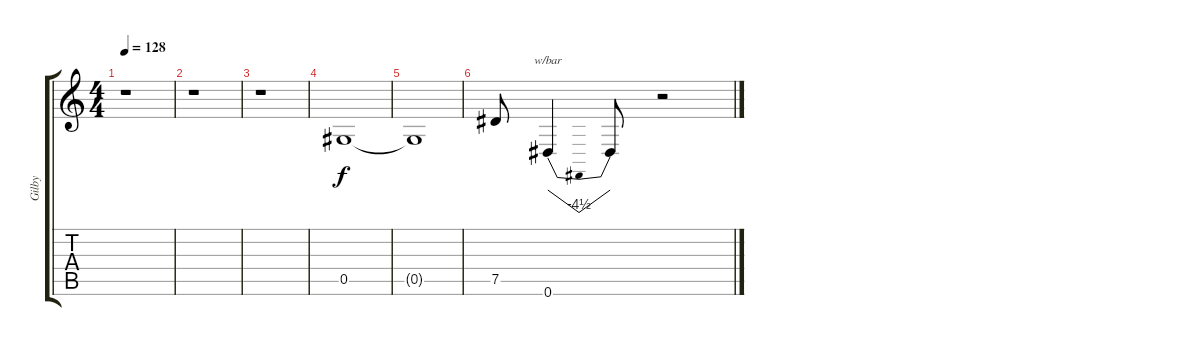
\track ("Gilby" "Gilby") {instrument overdrivenguitar}
\staff {score tabs}
\tuning (Eb4 Bb3 Gb3 Db3 Ab2 Eb2) {hide}
\ts (4 4)
\tempo 128
\clef g2
\ks c
r.1{dy f} |
r.1 |
r.1 |
0.5.1 |
0.5{t}.1 |
7.5.8 0.6.4{tbe (dip default 0 0 30 -18 60 0)} 0.6{t}.8 r.2
